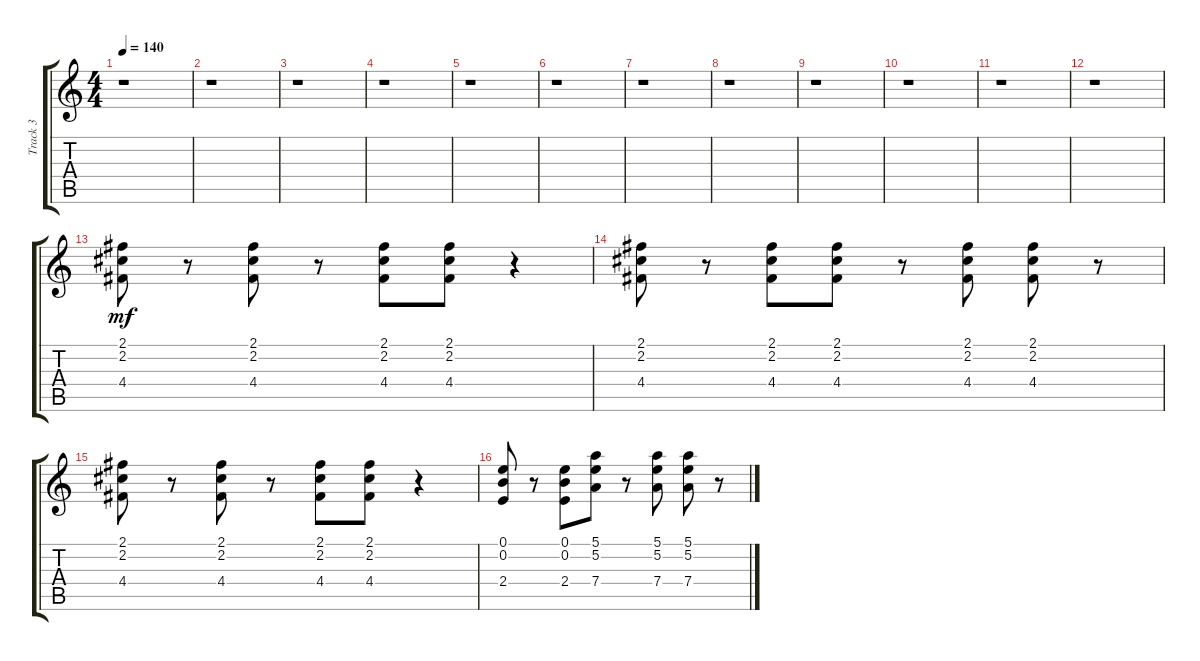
\track ("Track 3" "Track 3") {instrument distortionguitar}
\staff {score tabs}
\tuning (E4 B3 G3 D3 A2 E2) {hide}
\ts (4 4)
\tempo 140
\clef g2
\ks c
r.1{dy mf} |
r.1 |
r.1 |
r.1 |
r.1 |
r.1 |
r.1 |
r.1 |
r.1 |
r.1 |
r.1 |
r.1 |
(2.1 2.2 4.4).8{volume 16} r.8 (2.1 2.2 4.4).8 r.8 (2.1 2.2 4.4).8 (2.1 2.2 4.4).8 r.4 |
(2.1 2.2 4.4).8 r.8 (2.1 2.2 4.4).8 (2.1 2.2 4.4).8 r.8 (2.1 2.2 4.4).8 (2.1 2.2 4.4).8 r.8 |
(2.1 2.2 4.4).8 r.8 (2.1 2.2 4.4).8 r.8 (2.1 2.2 4.4).8 (2.1 2.2 4.4).8 r.4 |
(0.1 0.2 2.4).8 r.8 (0.1 0.2 2.4).8 (5.1 5.2 7.4).8 r.8 (5.1 5.2 7.4).8 (5.1 5.2 7.4).8 r.8
